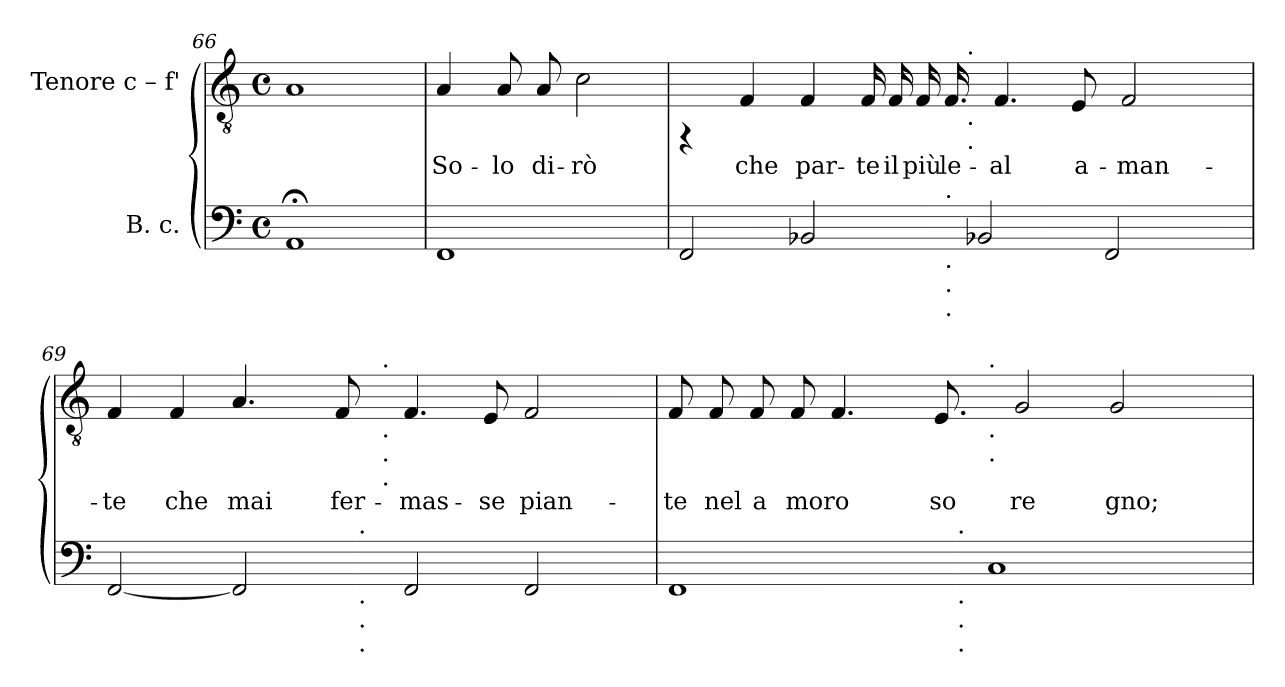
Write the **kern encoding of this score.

**kern	**kern	**text
*part2	*part1	*part1
*staff2	*staff1	*staff1
*I"B. c.	*I"Tenore  c – f'	*
!!LO:LB:g=z
*clefF4	*clefGv2	*
*k[]	*k[]	*
*C:	*C:	*
*M4/4	*M4/4	*
*met(c)	*met(c)	*
=66	=66	=66
!	!	!LO:LY:b:cj
1AA;<	1A	.
=67	=67	=67
!	!	!LO:LY:b:cj
1FF	4A/	So-
!	!	!LO:LY:b:cj
.	8A/	-lo
!	!	!LO:LY:b:cj
.	8A/	di-
!	!	!LO:LY:b:cj
.	2c\	-rò
=68	=68	=68
*^	*^	*
2FF/	2...ryy	4rFF	2ryy	.
!	!	!	!	!LO:LY:b:cj
.	.	4F/	.	che
!	!	!	!	!LO:LY:b:cj
2BB-X/	.	4F/	4ryy	par-
!	!	!	!	!LO:LY:b:cj
.	.	16F/	8...ryy	-te
!	!	!	!	!LO:LY:b:cj
.	.	16F/	.	il
!	!	!	!	!LO:LY:b:cj
.	.	16F/	.	più
!	!LO:TX:a:t=.	!	!	!
!	!LO:TX:b:t=.	!	!	!
!	!LO:TX:b:t=.	!	!	!
!	!LO:TX:b:t=.	!	!	!
!	!	!	!	!LO:LY:b:cj
.	1ryy	16.F/	.	le-
!	!	!	!LO:TX:a:t=.	!
!	!	!	!LO:TX:b:t=.	!
!	!	!	!LO:TX:b:t=.	!
.	.	.	1ryy	.
2BB-X/	.	.	.	.
!	!	!	!	!LO:LY:b:cj
.	.	4.F/	.	-al
!	!	!	!	!LO:LY:b:cj
.	.	8E/	.	a-
2FF/	.	.	.	.
!	!	!	!	!LO:LY:b:cj
.	.	2F/	.	-man-
.	16.ryy	.	.	.
.	.	.	32.ryy	.
32ryy	.	.	.	.
=69	=69	=69	=69	=69
!	!	!	!	!LO:LY:b:cj
[<2FF/	2ryy	4F/	2ryy	-te
!	!	!	!	!LO:LY:b:cj
.	.	4F/	.	che
!	!	!	!	!LO:LY:b:cj
2FF/]	4ryy	4.A/	4ryy	mai
.	8ryy	.	8ryy	.
!	!	!	!	!LO:LY:b:cj
.	32.ryy	8F/	16ryy	fer-
!	!LO:TX:a:t=.	!	!	!
!	!LO:TX:b:t=.	!	!	!
!	!LO:TX:b:t=.	!	!	!
!	!LO:TX:b:t=.	!	!	!
.	1ryy	.	.	.
.	.	.	64ryy	.
!	!	!	!LO:TX:a:t=.	!
!	!	!	!LO:TX:b:t=.	!
!	!	!	!LO:TX:b:t=.	!
!	!	!	!LO:TX:b:t=.	!
.	.	.	1ryy	.
!	!	!	!	!LO:LY:b:cj
2FF/	.	4.F/	.	-mas-
!	!	!	!	!LO:LY:b:cj
.	.	8E/	.	-se
!	!	!	!	!LO:LY:b:cj
2FF/	.	2F/	.	pian-
.	16ryy	.	.	.
.	.	.	32.ryy	.
.	64ryy	.	.	.
!!LO:LB:g=z	!!
=70	=70	=70	=70	=70
!	!	!	!	!LO:LY:b:cj
1FF	2ryy	8F/	1ryy	-te
!	!	!	!	!LO:LY:b:cj
.	.	8F/	.	nel
!	!	!	!	!LO:LY:b:cj
.	.	8F/	.	a
!	!	!	!	!LO:LY:b:cj
.	.	8F/	.	moro
!	!	!	!	!LO:LY:b:cj
.	4ryy	4.F/	.	.
.	8ryy	.	.	.
!	!	!	!	!LO:LY:b:cj
.	32.ryy	8.E/	.	so
!	!LO:TX:a:t=.	!	!	!
!	!LO:TX:b:t=.	!	!	!
!	!LO:TX:b:t=.	!	!	!
!	!LO:TX:b:t=.	!	!	!
.	1ryy	.	.	.
!	!	!	!LO:TX:a:t=.	!
!	!	!	!LO:TX:b:t=.	!
!	!	!	!LO:TX:b:t=.	!
1C	.	.	1ryy	.
!	!	!	!	!LO:LY:b:cj
.	.	2G/	.	re
!	!	!	!	!LO:LY:b:cj
.	.	2G/	.	gno;
.	8ryy	.	.	.
16ryy	.	.	16ryy	.
.	64ryy	.	.	.
*v	*v	*	*	*
*	*v	*v	*
=	=	=
*-	*-	*-
